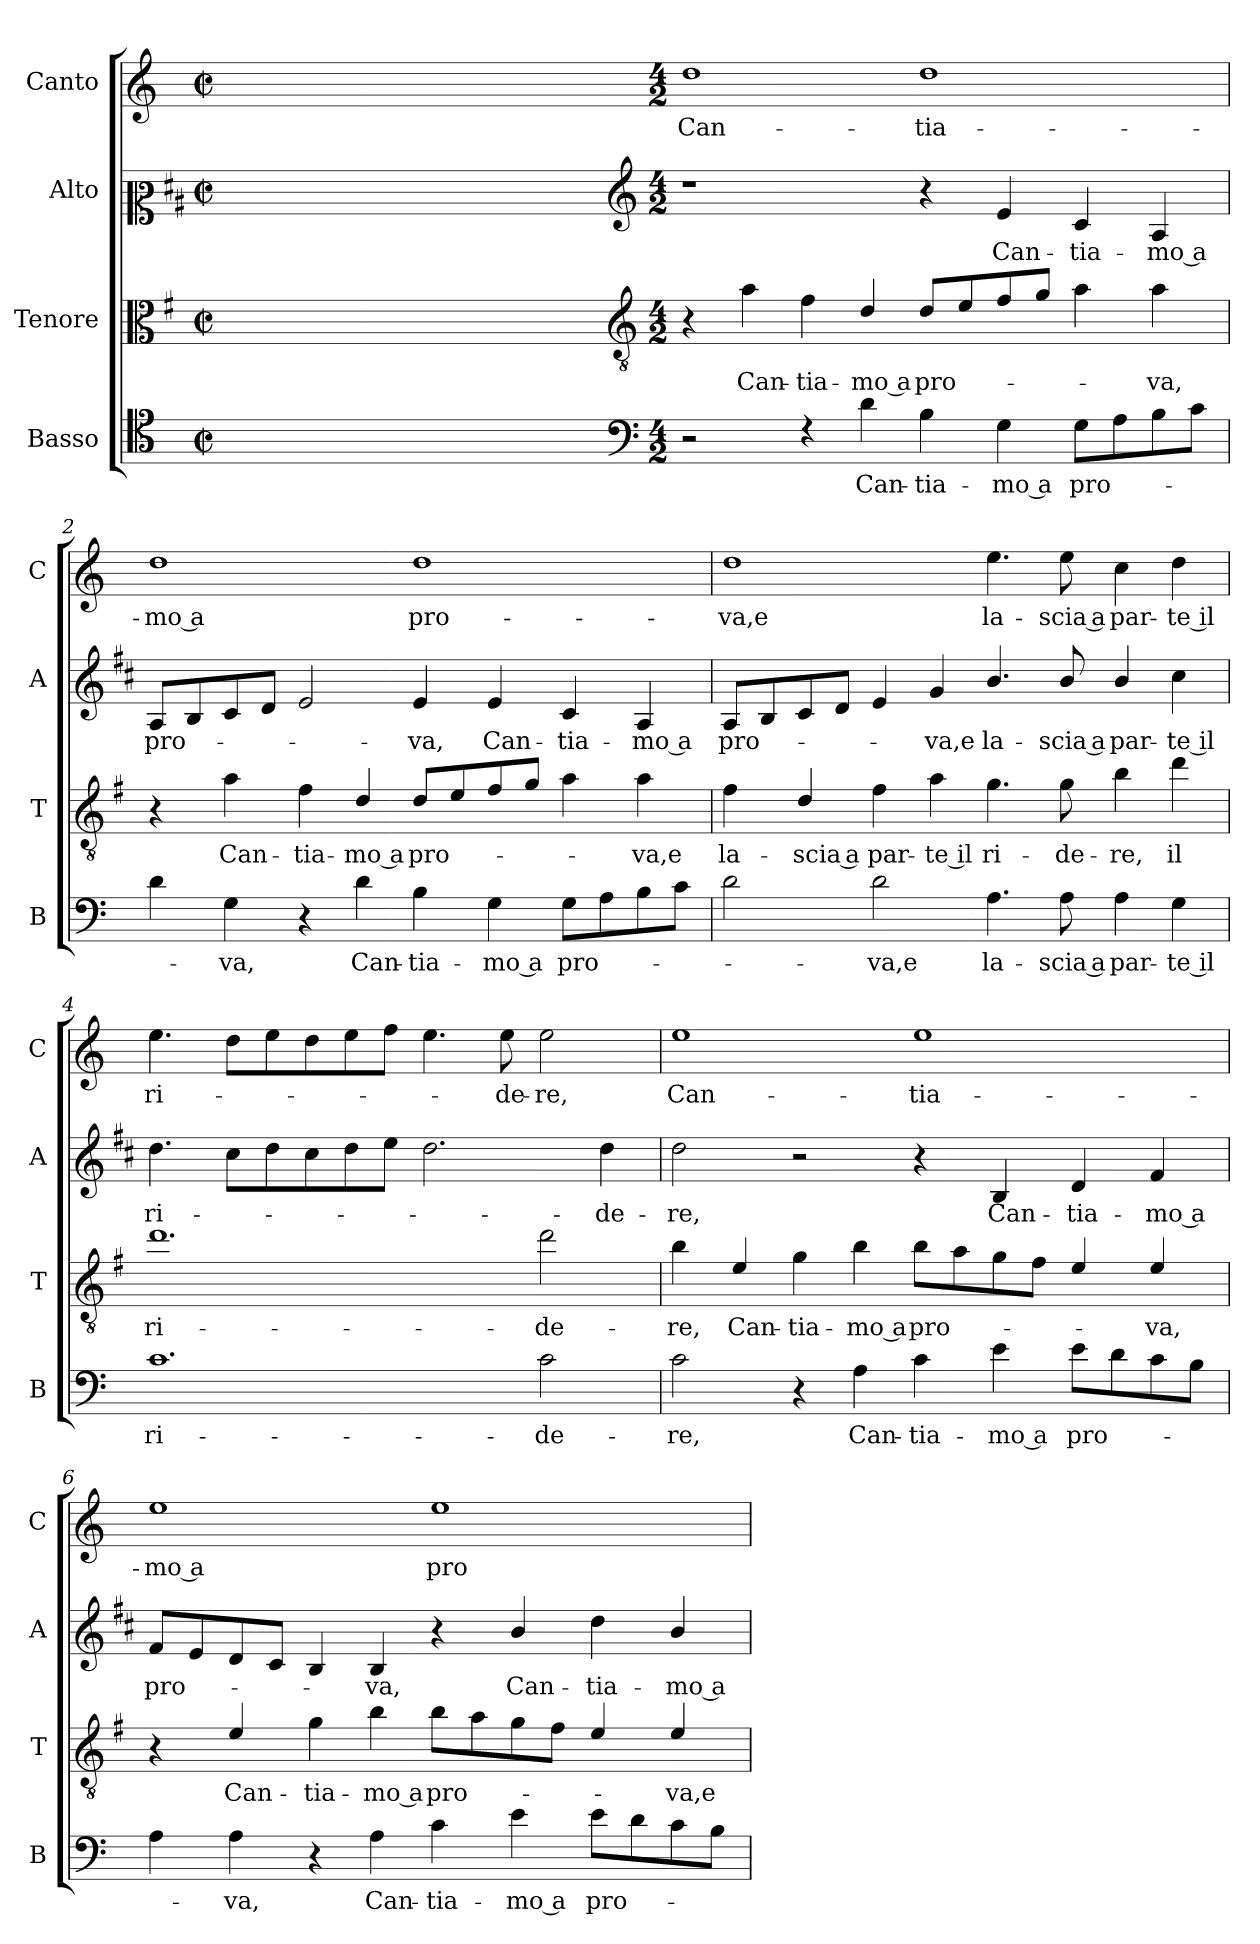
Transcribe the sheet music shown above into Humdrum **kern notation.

**kern	**text	**kern	**text	**kern	**text	**kern	**text
*part4	*part4	*part3	*part3	*part2	*part2	*part1	*part1
*staff4	*staff4	*staff3	*staff3	*staff2	*staff2	*staff1	*staff1
*I"Basso	*	*I"Tenore	*	*I"Alto	*	*I"Canto	*
*I'B	*	*I'T	*	*I'A	*	*I'C	*
*clefC4	*	*clefC3	*	*clefC2	*	*clefG2	*
*	*	*ITrd4c7	*	*ITrd1c2	*	*	*
*k[]	*	*k[]	*	*k[]	*	*k[]	*
*C:	*	*C:	*	*C:	*	*C:	*
*M2/2	*	*M2/2	*	*M2/2	*	*M2/2	*
*met(c|)	*	*met(c|)	*	*met(c|)	*	*met(c|)	*
=	=	=	=	=	=	=	=
1ryy	.	1ryy	.	1ryy	.	1ryy	.
=1X-	=1X-	=1X-	=1X-	=1X-	=1X-	=1X-	=1X-
4ryy	.	4ryy	.	4ryy	.	4ryy	.
4ryy	.	4ryy	.	4ryy	.	4ryy	.
4ryy	.	4ryy	.	4ryy	.	4ryy	.
4ryy	.	4ryy	.	4ryy	.	4ryy	.
=1-	=1-	=1-	=1-	=1-	=1-	=1-	=1-
*clefF4	*	*clefGv2	*	*clefG2	*	*	*
*M4/2	*	*M4/2	*	*M4/2	*	*M4/2	*
!	!	!	!	!	!	!	!LO:LY:b
2r	.	4r	.	1r	.	1dd	Can-
!	!	!	!LO:LY:b	!	!	!	!
.	.	4d\	Can-	.	.	.	.
!	!	!	!LO:LY:b	!	!	!	!
4rF	.	4B\	-tia-	.	.	.	.
!	!LO:LY:b	!	!LO:LY:b	!	!	!	!
4d\	Can-	4G/	-mo a	.	.	.	.
!	!LO:LY:b	!	!LO:LY:b	!	!	!	!LO:LY:b
4B\	-tia-	8G/L	pro-	4r	.	1dd	-tia-
.	.	8A/	.	.	.	.	.
!	!LO:LY:b	!	!	!	!LO:LY:b	!	!
4G\	-mo a	8B/	.	4d/	Can-	.	.
.	.	8c/J	.	.	.	.	.
!	!LO:LY:b	!	!	!	!LO:LY:b	!	!
8G\L	pro-	4d\	.	4B/	-tia-	.	.
8A\	.	.	.	.	.	.	.
!	!	!	!LO:LY:b	!	!LO:LY:b	!	!
8B\	.	4d\	-va,	4G/	-mo a	.	.
8c\J	.	.	.	.	.	.	.
=2	=2	=2	=2	=2	=2	=2	=2
!	!	!	!	!	!LO:LY:b	!	!LO:LY:b
4d\	.	4r	.	8G/L	pro-	1dd	-mo a
.	.	.	.	8A/	.	.	.
!	!LO:LY:b	!	!LO:LY:b	!	!	!	!
4G\	-va,	4d\	Can-	8B/	.	.	.
.	.	.	.	8c/J	.	.	.
!	!	!	!LO:LY:b	!	!	!	!
4r	.	4B\	-tia-	2d/	.	.	.
!	!LO:LY:b	!	!LO:LY:b	!	!	!	!
4d\	Can-	4G/	-mo a	.	.	.	.
!	!LO:LY:b	!	!LO:LY:b	!	!LO:LY:b	!	!LO:LY:b
4B\	-tia-	8G/L	pro-	4d/	-va,	1dd	pro-
.	.	8A/	.	.	.	.	.
!	!LO:LY:b	!	!	!	!LO:LY:b	!	!
4G\	-mo a	8B/	.	4d/	Can-	.	.
.	.	8c/J	.	.	.	.	.
!	!LO:LY:b	!	!	!	!LO:LY:b	!	!
8G\L	pro-	4d\	.	4B/	-tia-	.	.
8A\	.	.	.	.	.	.	.
!	!	!	!LO:LY:b	!	!LO:LY:b	!	!
8B\	.	4d\	-va,e	4G/	-mo a	.	.
8c\J	.	.	.	.	.	.	.
!!LO:LB:g=z
=3	=3	=3	=3	=3	=3	=3	=3
!	!	!	!LO:LY:b	!	!LO:LY:b	!	!LO:LY:b
2d\	.	4B\	la-	8G/L	pro-	1dd	-va,e
.	.	.	.	8A/	.	.	.
!	!	!	!LO:LY:b	!	!	!	!
.	.	4G/	-scia a	8B/	.	.	.
.	.	.	.	8c/J	.	.	.
!	!LO:LY:b	!	!LO:LY:b	!	!	!	!
2d\	-va,e	4B\	par-	4d/	.	.	.
!	!	!	!LO:LY:b	!	!LO:LY:b	!	!
.	.	4d\	-te il	4f/	-va,e	.	.
!	!LO:LY:b	!	!LO:LY:b	!	!LO:LY:b	!	!LO:LY:b
4.A\	la-	4.c\	ri-	4.a/	la-	4.ee\	la-
!	!LO:LY:b	!	!LO:LY:b	!	!LO:LY:b	!	!LO:LY:b
8A\	-scia a	8c\	-de-	8a/	-scia a	8ee\	-scia a
!	!LO:LY:b	!	!LO:LY:b	!	!LO:LY:b	!	!LO:LY:b
4A\	par-	4e\	-re,	4a/	par-	4cc\	par-
!	!LO:LY:b	!	!LO:LY:b	!	!LO:LY:b	!	!LO:LY:b
4G\	-te il	4g\	il	4b\	-te il	4dd\	-te il
=4	=4	=4	=4	=4	=4	=4	=4
!	!LO:LY:b	!	!LO:LY:b	!	!LO:LY:b	!	!LO:LY:b
1.c	ri-	1.g	ri-	4.cc\	ri-	4.ee\	ri-
.	.	.	.	8b\L	.	8dd\L	.
.	.	.	.	8cc\	.	8ee\	.
.	.	.	.	8b\	.	8dd\	.
.	.	.	.	8cc\	.	8ee\	.
.	.	.	.	8dd\J	.	8ff\J	.
.	.	.	.	2.cc\	.	4.ee\	.
!	!	!	!	!	!	!	!LO:LY:b
.	.	.	.	.	.	8ee\	-de-
!	!LO:LY:b	!	!LO:LY:b	!	!	!	!LO:LY:b
2c\	-de-	2g\	-de-	.	.	2ee\	-re,
!	!	!	!	!	!LO:LY:b	!	!
.	.	.	.	4cc\	-de-	.	.
=5	=5	=5	=5	=5	=5	=5	=5
!	!LO:LY:b	!	!LO:LY:b	!	!LO:LY:b	!	!LO:LY:b
2c\	-re,	4e\	-re,	2cc\	-re,	1ee	Can-
!	!	!	!LO:LY:b	!	!	!	!
.	.	4A/	Can-	.	.	.	.
!	!	!	!LO:LY:b	!	!	!	!
4r	.	4c\	-tia-	2r	.	.	.
!	!LO:LY:b	!	!LO:LY:b	!	!	!	!
4A\	Can-	4e\	-mo a	.	.	.	.
!	!LO:LY:b	!	!LO:LY:b	!	!	!	!LO:LY:b
4c\	-tia-	8e\L	pro-	4r	.	1ee	-tia-
.	.	8d\	.	.	.	.	.
!	!LO:LY:b	!	!	!	!LO:LY:b	!	!
4e\	-mo a	8c\	.	4A/	Can-	.	.
.	.	8B\J	.	.	.	.	.
!	!LO:LY:b	!	!	!	!LO:LY:b	!	!
8e\L	pro-	4A/	.	4c/	-tia-	.	.
8d\	.	.	.	.	.	.	.
!	!	!	!LO:LY:b	!	!LO:LY:b	!	!
8c\	.	4A/	-va,	4e/	-mo a	.	.
8B\J	.	.	.	.	.	.	.
!!LO:LB:g=z
=6	=6	=6	=6	=6	=6	=6	=6
!	!	!	!	!	!LO:LY:b	!	!LO:LY:b
4A\	.	4r	.	8e/L	pro-	1ee	-mo a
.	.	.	.	8d/	.	.	.
!	!LO:LY:b	!	!LO:LY:b	!	!	!	!
4A\	-va,	4A/	Can-	8c/	.	.	.
.	.	.	.	8B/J	.	.	.
!	!	!	!LO:LY:b	!	!	!	!
4r	.	4c\	-tia-	4A/	.	.	.
!	!LO:LY:b	!	!LO:LY:b	!	!LO:LY:b	!	!
4A\	Can-	4e\	-mo a	4A/	-va,	.	.
!	!LO:LY:b	!	!LO:LY:b	!	!	!	!LO:LY:b
4c\	-tia-	8e\L	pro-	4r	.	1ee	pro-
.	.	8d\	.	.	.	.	.
!	!LO:LY:b	!	!	!	!LO:LY:b	!	!
4e\	-mo a	8c\	.	4a/	Can-	.	.
.	.	8B\J	.	.	.	.	.
!	!LO:LY:b	!	!	!	!LO:LY:b	!	!
8e\L	pro-	4A/	.	4cc\	-tia-	.	.
8d\	.	.	.	.	.	.	.
!	!	!	!LO:LY:b	!	!LO:LY:b	!	!
8c\	.	4A/	-va,e	4a/	-mo a	.	.
8B\J	.	.	.	.	.	.	.
=	=	=	=	=	=	=	=
*-	*-	*-	*-	*-	*-	*-	*-
